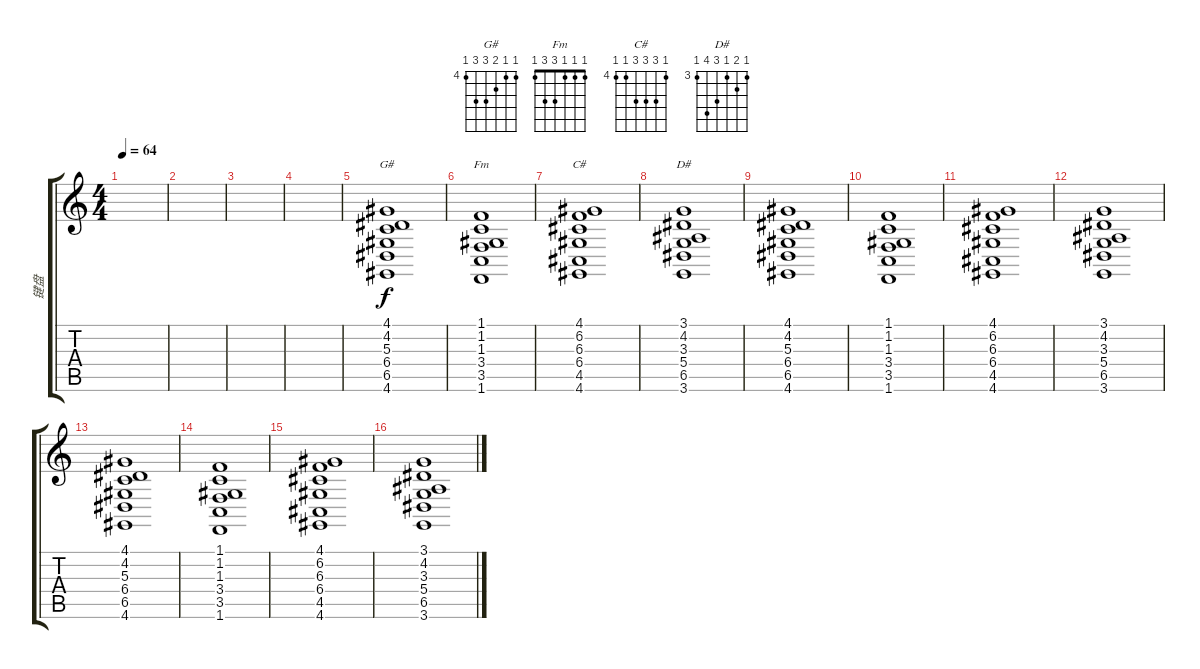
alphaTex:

\track ("键盘" "键盘") {instrument stringensemble1}
\staff {score tabs}
\tuning (E4 B3 G3 D3 A2 E2) {hide}
\chord ("G#" 4 4 5 6 6 4) {firstfret 4}
\chord ("Fm" 1 1 1 3 3 1)
\chord ("C#" 4 6 6 6 4 4) {firstfret 4}
\chord ("D#" 3 4 3 5 6 3) {firstfret 3}
\ts (4 4)
\tempo 64
\clef g2
\ks c
|
|
|
|
(4.1 4.2 5.3 6.4 6.5 4.6).1{ch "G#"} |
(1.1 1.2 1.3 3.4 3.5 1.6).1{ch "Fm"} |
(4.1 6.2 6.3 6.4 4.5 4.6).1{ch "C#"} |
(3.1 4.2 3.3 5.4 6.5 3.6).1{ch "D#"} |
(4.1 4.2 5.3 6.4 6.5 4.6).1 |
(1.1 1.2 1.3 3.4 3.5 1.6).1 |
(4.1 6.2 6.3 6.4 4.5 4.6).1 |
(3.1 4.2 3.3 5.4 6.5 3.6).1 |
(4.1 4.2 5.3 6.4 6.5 4.6).1 |
(1.1 1.2 1.3 3.4 3.5 1.6).1 |
(4.1 6.2 6.3 6.4 4.5 4.6).1 |
(3.1 4.2 3.3 5.4 6.5 3.6).1
